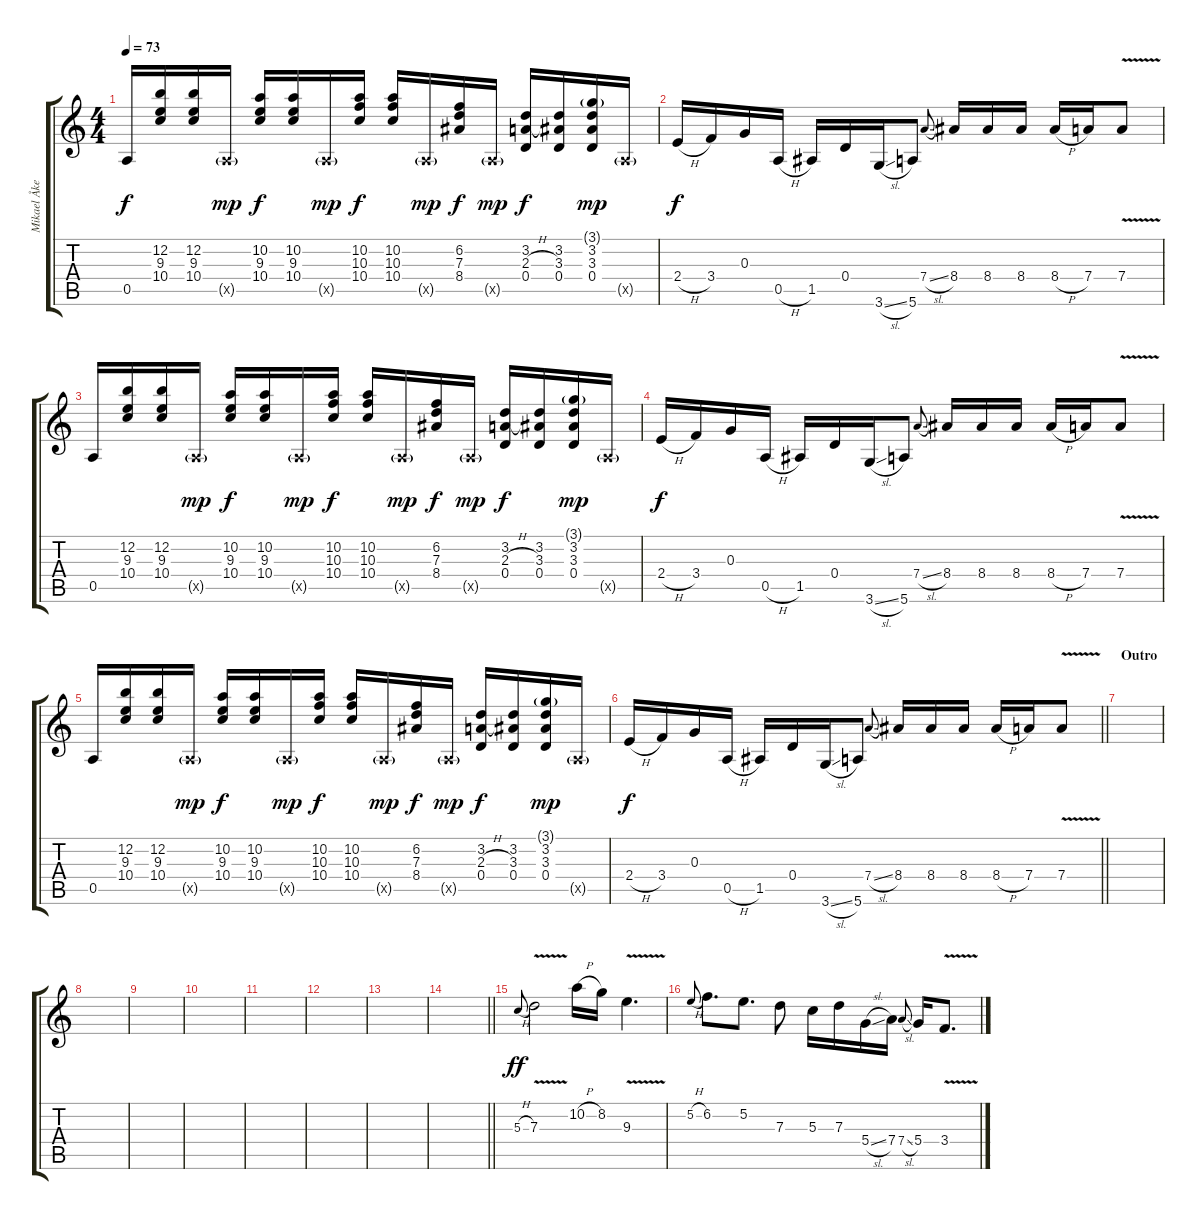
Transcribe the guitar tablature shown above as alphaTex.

\track ("Mikael Åkerfeldt" "Mikael Åke") {instrument electricguitarclean}
\staff {score tabs}
\tuning (E4 B3 G3 D3 A2 E2) {hide}
\ts (4 4)
\tempo 73
\clef g2
\ks c
0.5.16{dy f} (12.2 9.3 10.4).16 (12.2 9.3 10.4).16 0.5{g x}.16{dy mp} (10.2 9.3 10.4).16{dy f} (10.2 9.3 10.4).16 0.5{g x}.16{dy mp} (10.2 10.3 10.4).16{dy f} (10.2 10.3 10.4).16 0.5{g x}.16{dy mp} (6.2 7.3 8.4).16{dy f} 0.5{g x}.16{dy mp} (3.2 2.3{h} 0.4).16{dy f} (3.2 3.3 0.4).16 (3.1{g} 3.2 3.3 0.4).16{dy mp} 0.5{g x}.16 |
2.4{h}.16{dy f} 3.4.16 0.3.16 0.5{h}.16 1.5.16 0.4.16 3.6{sl}.16 5.6.8 7.4{sl}.8{gr onbeat} 8.4.16 8.4.16 8.4.16 8.4{h}.16 7.4.16 7.4{v}.8 |
0.5.16 (12.2 9.3 10.4).16 (12.2 9.3 10.4).16 0.5{g x}.16{dy mp} (10.2 9.3 10.4).16{dy f} (10.2 9.3 10.4).16 0.5{g x}.16{dy mp} (10.2 10.3 10.4).16{dy f} (10.2 10.3 10.4).16 0.5{g x}.16{dy mp} (6.2 7.3 8.4).16{dy f} 0.5{g x}.16{dy mp} (3.2 2.3{h} 0.4).16{dy f} (3.2 3.3 0.4).16 (3.1{g} 3.2 3.3 0.4).16{dy mp} 0.5{g x}.16 |
2.4{h}.16{dy f} 3.4.16 0.3.16 0.5{h}.16 1.5.16 0.4.16 3.6{sl}.16 5.6.8 7.4{sl}.8{gr onbeat} 8.4.16 8.4.16 8.4.16 8.4{h}.16 7.4.16 7.4{v}.8 |
0.5.16 (12.2 9.3 10.4).16 (12.2 9.3 10.4).16 0.5{g x}.16{dy mp} (10.2 9.3 10.4).16{dy f} (10.2 9.3 10.4).16 0.5{g x}.16{dy mp} (10.2 10.3 10.4).16{dy f} (10.2 10.3 10.4).16 0.5{g x}.16{dy mp} (6.2 7.3 8.4).16{dy f} 0.5{g x}.16{dy mp} (3.2 2.3{h} 0.4).16{dy f} (3.2 3.3 0.4).16 (3.1{g} 3.2 3.3 0.4).16{dy mp} 0.5{g x}.16 |
\barLineRight lightlight
2.4{h}.16{dy f} 3.4.16 0.3.16 0.5{h}.16 1.5.16 0.4.16 3.6{sl}.16 5.6.8 7.4{sl}.8{gr onbeat} 8.4.16 8.4.16 8.4.16 8.4{h}.16 7.4.16 7.4{v}.8 |
\section ("" "Outro")
|
|
|
|
|
|
|
\barLineRight lightlight
|
\section ("" "")
5.3{h}.8{gr onbeat dy ff} 7.3{v}.2{volume 14} 10.2{h}.16 8.2.16 9.3{v}.4{d} |
5.2{h}.8{gr onbeat} 6.2.8{d} 5.2.8{d} 7.3.8 5.3.16 7.3.16 5.4{sl}.16 7.4.16 7.4{sl}.8{gr onbeat} 5.4.16 3.4{v}.8{d}
